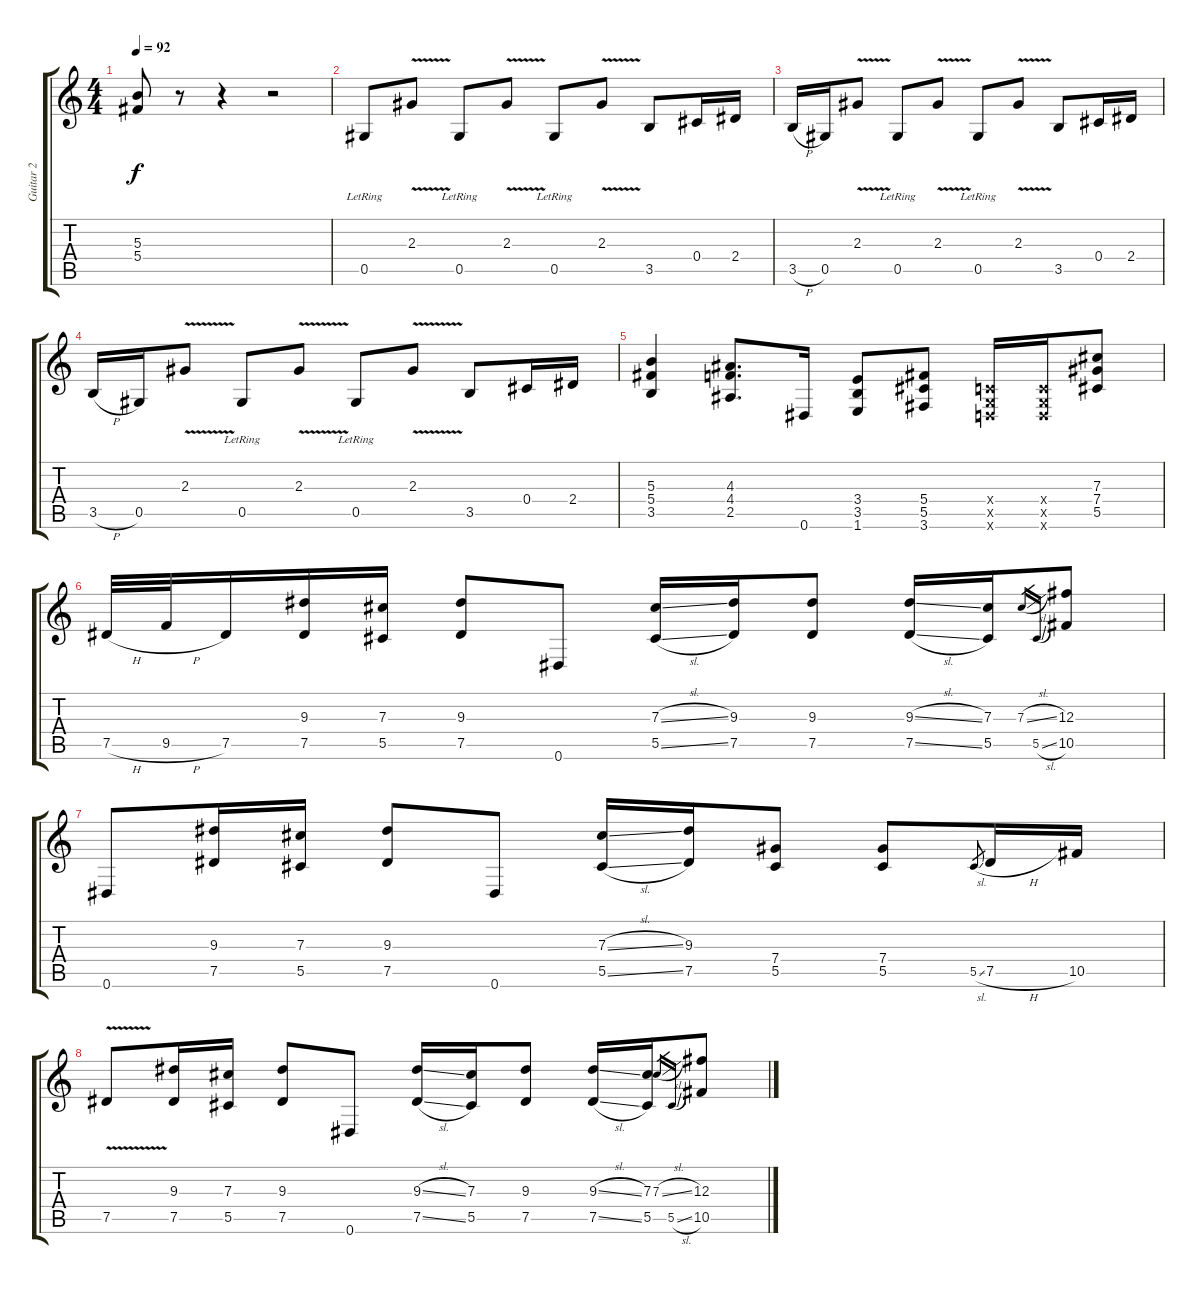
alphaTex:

\track ("Guitar 2" "Guitar 2") {instrument distortionguitar}
\staff {score tabs}
\tuning (Eb4 Bb3 Gb3 Db3 Ab2 Eb2) {hide}
\ts (4 4)
\tempo 92
\clef g2
\ks c
(5.3 5.4).8{dy f} r.8 r.4 r.2 |
0.5{lr}.8 2.3{v}.8 0.5{lr}.8 2.3{v}.8 0.5{lr}.8 2.3{v}.8 3.5.8 0.4.16 2.4.16 |
3.5{h}.16 0.5.16 2.3{v}.8 0.5{lr}.8 2.3{v}.8 0.5{lr}.8 2.3{v}.8 3.5.8 0.4.16 2.4.16 |
3.5{h}.16 0.5.16 2.3{v}.8 0.5{lr}.8 2.3{v}.8 0.5{lr}.8 2.3{v}.8 3.5.8 0.4.16 2.4.16 |
(5.3 5.4 3.5).4 (4.3 4.4 2.5).8{d} 0.6.16 (3.4 3.5 1.6).8 (5.4 5.5 3.6).8 (-1.4{x} -1.5{x} -1.6{x}).16 (-1.4{x} -1.5{x} -1.6{x}).16 (7.3 7.4 5.5).8 |
7.5{h}.32 9.5{h}.32 7.5.16 (9.3 7.5).16 (7.3 5.5).16 (9.3 7.5).8 0.6.8 (7.3{sl} 5.5{sl}).16 (9.3 7.5).16 (9.3 7.5).8 (9.3{sl} 7.5{sl}).16 (7.3 5.5).16 7.3{sl}.16{gr} 5.5{sl}.16{gr} (12.3 10.5).8 |
0.6.8 (9.3 7.5).16 (7.3 5.5).16 (9.3 7.5).8 0.6.8 (7.3{sl} 5.5{sl}).16 (9.3 7.5).16 (7.4 5.5).8 (7.4 5.5).8 5.5{sl}.8{gr} 7.5{h}.16 10.5.16 |
7.5{v}.8 (9.3 7.5).16 (7.3 5.5).16 (9.3 7.5).8 0.6.8 (9.3{sl} 7.5{sl}).16 (7.3 5.5).16 (9.3 7.5).8 (9.3{sl} 7.5{sl}).16 (7.3 5.5).16 7.3{sl}.16{gr} 5.5{sl}.16{gr} (12.3 10.5).8
